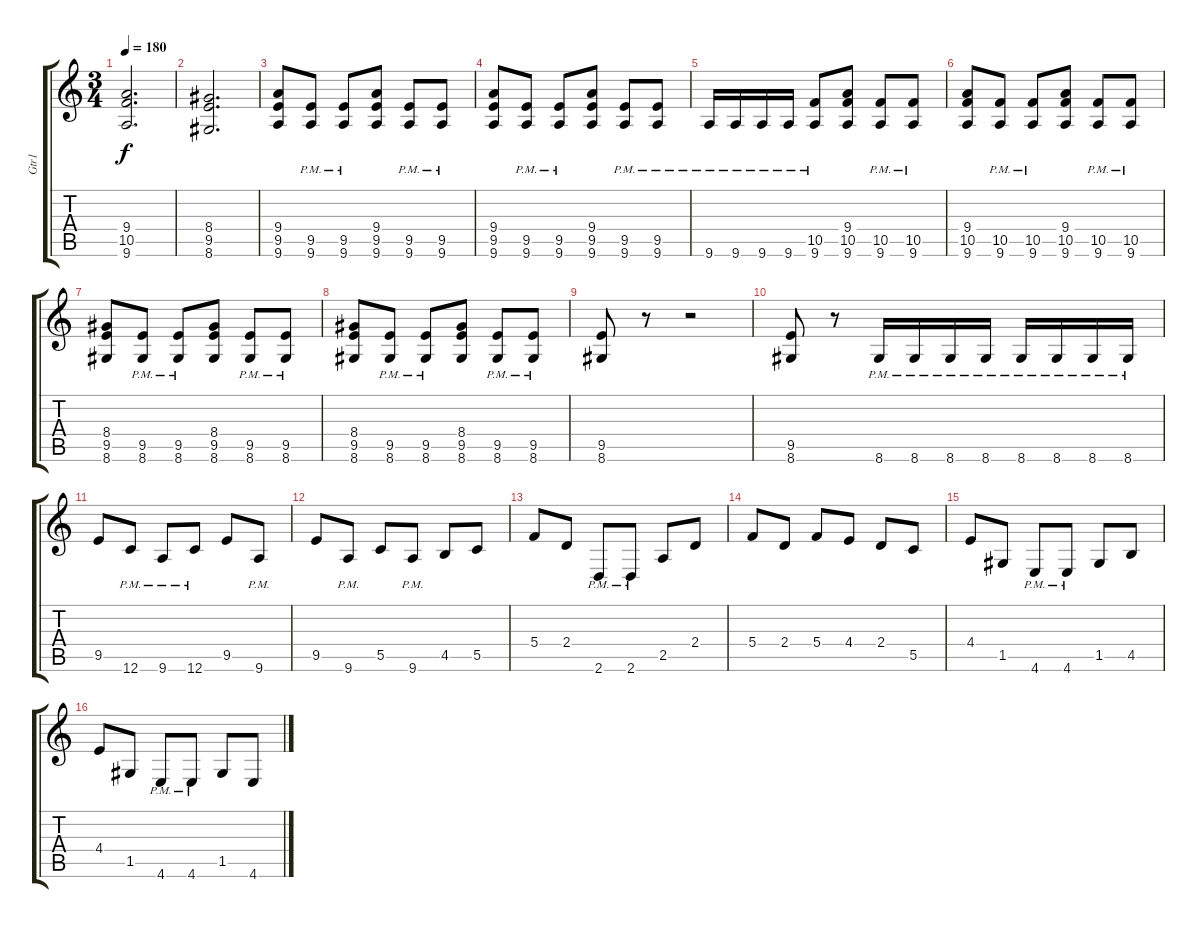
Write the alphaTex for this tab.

\track ("Gtr1" "Gtr1") {instrument overdrivenguitar}
\staff {score tabs}
\tuning (D4 A3 F3 C3 G2 C2) {hide}
\ts (3 4)
\tempo 180
\clef g2
\ks c
(9.4 10.5 9.6).2{d dy f} |
(8.4 9.5 8.6).2{d} |
(9.4 9.5 9.6).8 (9.5{pm} 9.6{pm}).8 (9.5{pm} 9.6{pm}).8 (9.4 9.5 9.6).8 (9.5{pm} 9.6{pm}).8 (9.5{pm} 9.6{pm}).8 |
(9.4 9.5 9.6).8 (9.5{pm} 9.6{pm}).8 (9.5{pm} 9.6{pm}).8 (9.4 9.5 9.6).8 (9.5{pm} 9.6{pm}).8 (9.5{pm} 9.6{pm}).8 |
9.6{pm}.16 9.6{pm}.16 9.6{pm}.16 9.6{pm}.16 (10.5{pm} 9.6{pm}).8 (9.4 10.5 9.6).8 (10.5{pm} 9.6{pm}).8 (10.5{pm} 9.6{pm}).8 |
(9.4 10.5 9.6).8 (10.5{pm} 9.6{pm}).8 (10.5{pm} 9.6{pm}).8 (9.4 10.5 9.6).8 (10.5{pm} 9.6{pm}).8 (10.5{pm} 9.6{pm}).8 |
(8.4 9.5 8.6).8 (9.5{pm} 8.6{pm}).8 (9.5{pm} 8.6{pm}).8 (8.4 9.5 8.6).8 (9.5{pm} 8.6{pm}).8 (9.5{pm} 8.6{pm}).8 |
(8.4 9.5 8.6).8 (9.5{pm} 8.6{pm}).8 (9.5{pm} 8.6{pm}).8 (8.4 9.5 8.6).8 (9.5{pm} 8.6{pm}).8 (9.5{pm} 8.6{pm}).8 |
(9.5 8.6).8 r.8 r.2 |
(9.5 8.6).8 r.8 8.6{pm}.16 8.6{pm}.16 8.6{pm}.16 8.6{pm}.16 8.6{pm}.16 8.6{pm}.16 8.6{pm}.16 8.6{pm}.16 |
9.5.8 12.6{pm}.8 9.6{pm}.8 12.6{pm}.8 9.5.8 9.6{pm}.8 |
9.5.8 9.6{pm}.8 5.5.8 9.6{pm}.8 4.5.8 5.5.8 |
5.4.8 2.4.8 2.6{pm}.8 2.6{pm}.8 2.5.8 2.4.8 |
5.4.8 2.4.8 5.4.8 4.4.8 2.4.8 5.5.8 |
4.4.8 1.5.8 4.6{pm}.8 4.6{pm}.8 1.5.8 4.5.8 |
4.4.8 1.5.8 4.6{pm}.8 4.6{pm}.8 1.5.8 4.6.8
